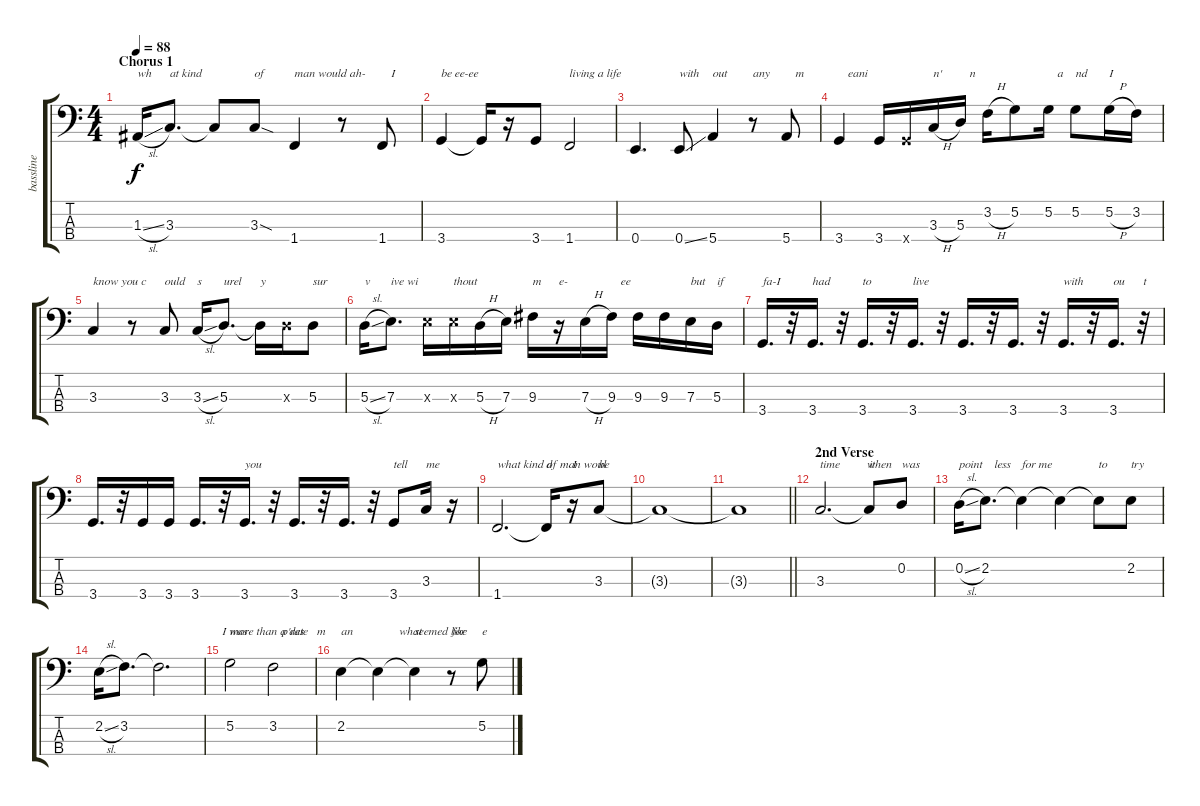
\track ("bassline" "bassline") {instrument electricbassfinger}
\staff {score tabs}
\tuning (G2 D2 A1 E1) {hide}
\ts (4 4)
\section ("" "Chorus 1")
\tempo 88
\clef f4
\ks c
1.3{sl}.16{txt "wh" dy f} 3.3.8{d txt "at kind"} 3.3{t}.8 3.3{sod}.8{txt "of"} 1.4.4{txt "man would ah-"} r.8 1.4.8{txt "   I"} |
3.4.4{txt "be ee-ee"} 3.4{t}.16 r.16 3.4.8 1.4.2{txt "living a life"} |
0.4.4{d} 0.4{ss}.8{txt "with"} 5.4.4{txt "out"} r.8{txt "any"} 5.4.8{txt "   m"} |
3.4.4{txt "   eani"} 3.4.16 3.4{x}.16 3.3{h}.16{txt "n'"} 5.3.16{txt "   n"} 3.2{h}.16 5.2.8 5.2.16{txt "   a"} 5.2.8{txt "nd"} 5.2{h}.16{txt "I"} 3.2.16 |
3.3.4{txt "know you"} r.8{txt "   c"} 3.3.8{txt "ould"} 3.3{sl}.16{txt "s"} 5.3.8{d txt "urel"} 5.3{t}.16{txt "y"} 5.3{x}.16 5.3.8{txt "sur"} |
5.3{sl}.16{txt "v"} 7.3.8{d txt "ive wi"} 7.3{x}.16 7.3{x}.16{txt "thout"} 5.3{h}.16 7.3.16 9.3.16{txt "m"} r.16{txt "e-"} 7.3{h}.16 9.3.16{txt "   ee"} 9.3.16 9.3.16 7.3.16{txt "but"} 5.3.16{txt "if"} |
3.4.16{d txt "fa-I"} r.32 3.4.16{d txt "had"} r.32 3.4.16{d txt "to"} r.32 3.4.16{d txt "live"} r.32 3.4.16{d} r.32 3.4.16{d} r.32 3.4.16{d txt "with"} r.32 3.4.16{d txt "ou"} r.32{txt "t"} |
3.4.16{d} r.32 3.4.16 3.4.16 3.4.16{d} r.32 3.4.16{d txt "you"} r.32 3.4.16{d} r.32 3.4.16{d} r.32 3.4.8{txt "tell"} 3.3.16{txt "me"} r.16 |
1.4.2{d txt "what kind of man woul"} 1.4{t}.16{txt "d"} r.16{txt "I"} 3.3.8{txt "be"} |
3.3{t}.1 |
\barLineRight lightlight
3.3{t}.1 |
\section ("" "2nd Verse")
3.3.2{d txt "time         when"} 3.3{t}.8{txt "it"} 0.2.8{txt "was"} |
0.2{sl}.16{txt "point"} 2.2.8{d txt "   less"} 2.2{t}.4{txt "for me"} 2.2{t}.4 2.2{t}.8{txt "to"} 2.2.8{txt "try"} |
2.2{sl}.16{txt "                                         I was"} 3.2.8{d} 3.2{t}.2{d} |
5.2.2{txt "more than a des"} 3.2.2{txt "   p'rate   m"} |
2.2.4{txt "an "} 2.2{t}.4{txt "       what"} 2.2{t}.4{txt "seemed like"} r.8{txt "for"} 5.2.8{txt "e"}
